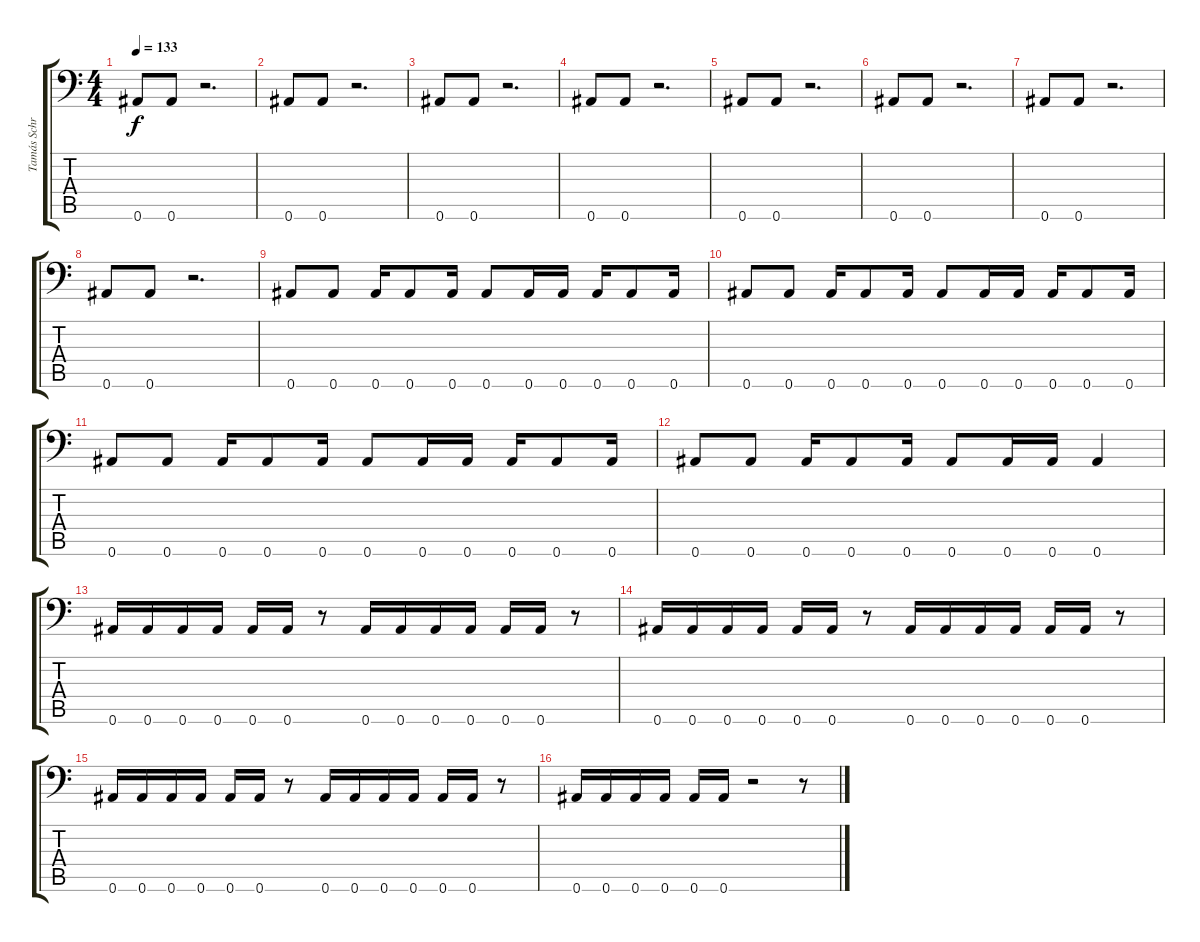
\track ("Tamás Schrottner (Guitar)" "Tamás Schr") {instrument overdrivenguitar}
\staff {score tabs}
\tuning (C4 G3 Eb3 Bb2 F2 Bb1) {hide}
\ts (4 4)
\tempo 133
\clef f4
\ks c
0.6.8{dy f} 0.6.8 r.2{d} |
0.6.8 0.6.8 r.2{d} |
0.6.8 0.6.8 r.2{d} |
0.6.8 0.6.8 r.2{d} |
0.6.8 0.6.8 r.2{d} |
0.6.8 0.6.8 r.2{d} |
0.6.8 0.6.8 r.2{d} |
0.6.8 0.6.8 r.2{d} |
0.6.8 0.6.8 0.6.16 0.6.8 0.6.16 0.6.8 0.6.16 0.6.16 0.6.16 0.6.8 0.6.16 |
0.6.8 0.6.8 0.6.16 0.6.8 0.6.16 0.6.8 0.6.16 0.6.16 0.6.16 0.6.8 0.6.16 |
0.6.8 0.6.8 0.6.16 0.6.8 0.6.16 0.6.8 0.6.16 0.6.16 0.6.16 0.6.8 0.6.16 |
0.6.8 0.6.8 0.6.16 0.6.8 0.6.16 0.6.8 0.6.16 0.6.16 0.6.4 |
0.6.16 0.6.16 0.6.16 0.6.16 0.6.16 0.6.16 r.8 0.6.16 0.6.16 0.6.16 0.6.16 0.6.16 0.6.16 r.8 |
0.6.16 0.6.16 0.6.16 0.6.16 0.6.16 0.6.16 r.8 0.6.16 0.6.16 0.6.16 0.6.16 0.6.16 0.6.16 r.8 |
0.6.16 0.6.16 0.6.16 0.6.16 0.6.16 0.6.16 r.8 0.6.16 0.6.16 0.6.16 0.6.16 0.6.16 0.6.16 r.8 |
0.6.16 0.6.16 0.6.16 0.6.16 0.6.16 0.6.16 r.2 r.8
